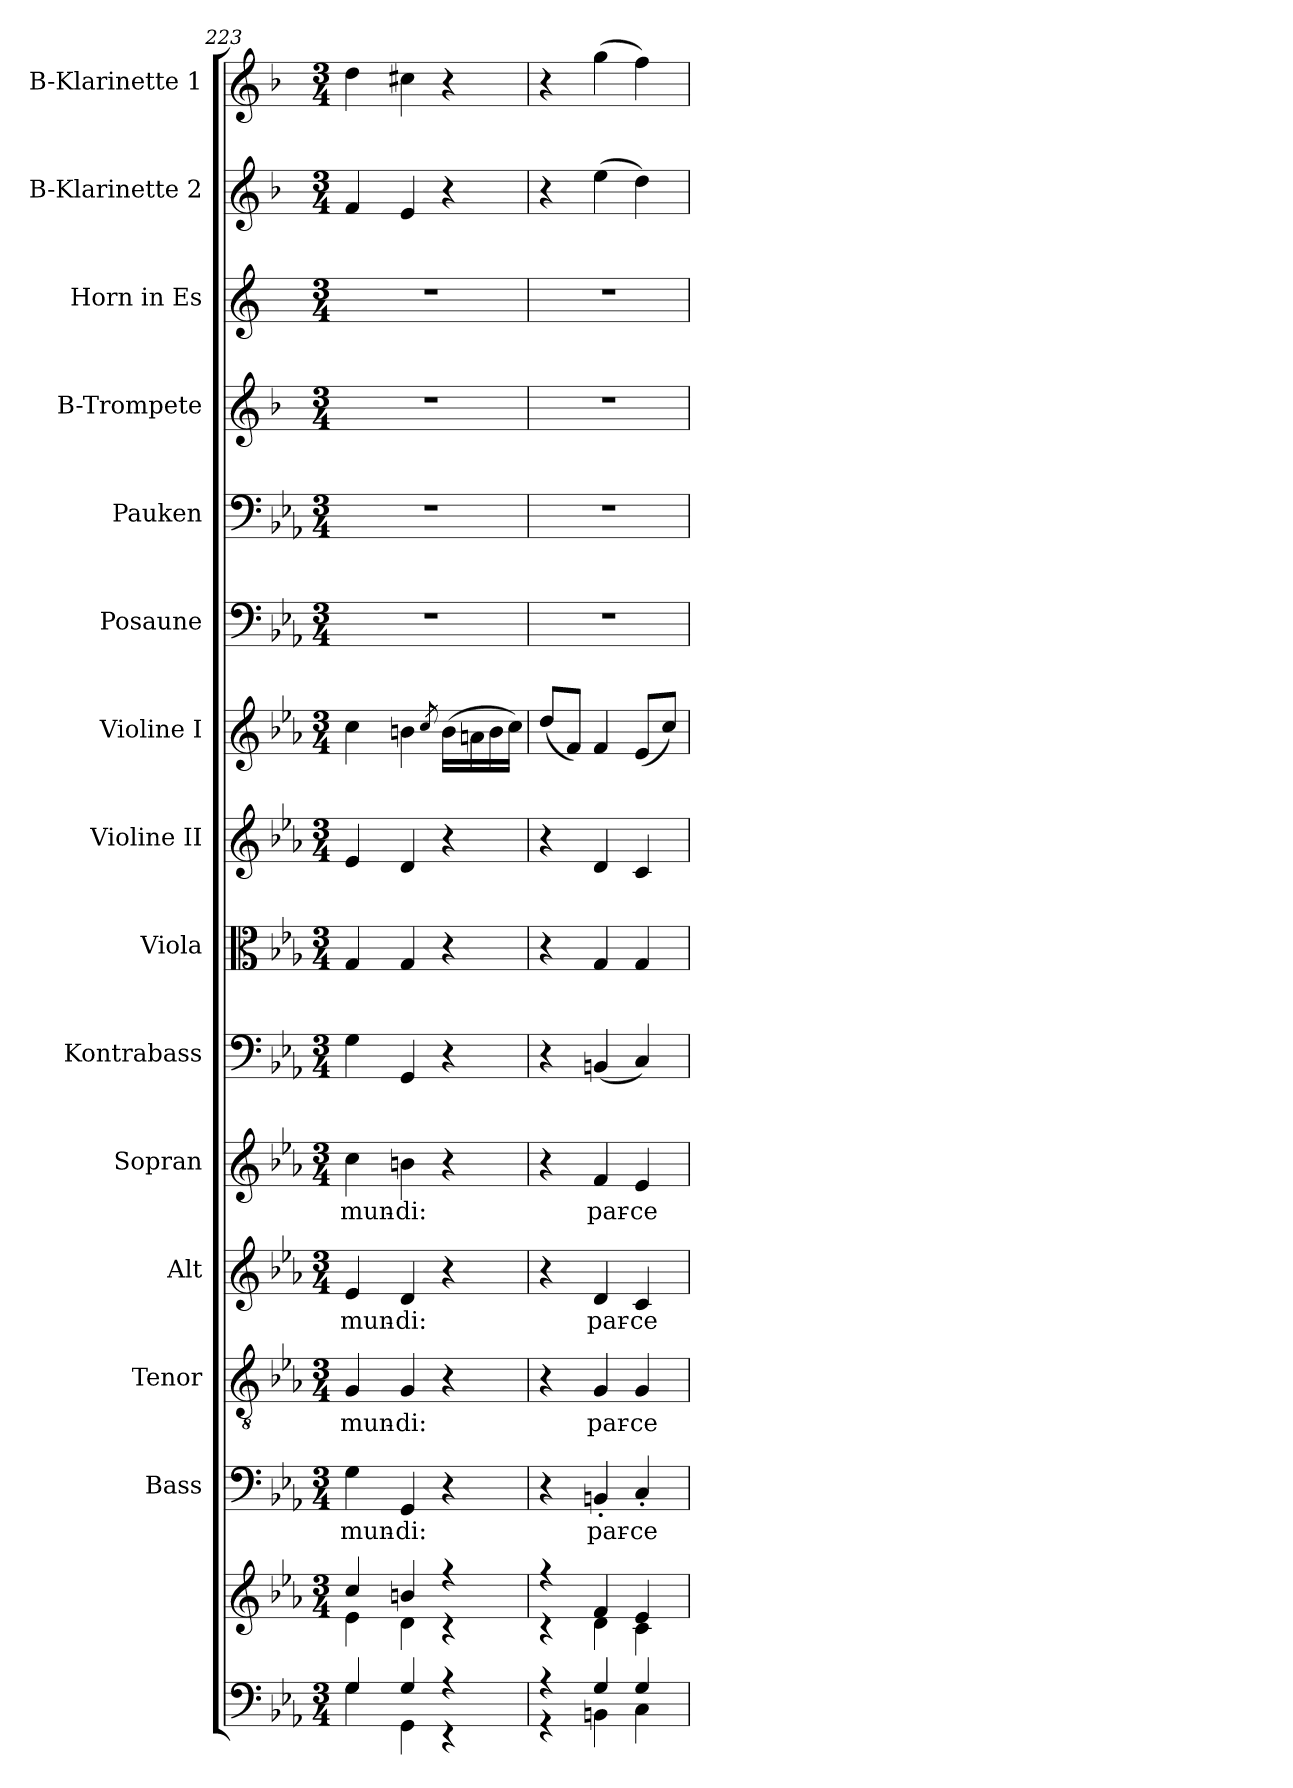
**kern	**kern	**kern	**text	**kern	**text	**kern	**text	**kern	**text	**kern	**kern	**kern	**kern	**kern	**kern	**kern	**kern	**kern	**kern
*part15	*part15	*part14	*part14	*part13	*part13	*part12	*part12	*part11	*part11	*part10	*part9	*part8	*part7	*part6	*part5	*part4	*part3	*part2	*part1
*staff16	*staff15	*staff14	*staff14	*staff13	*staff13	*staff12	*staff12	*staff11	*staff11	*staff10	*staff9	*staff8	*staff7	*staff6	*staff5	*staff4	*staff3	*staff2	*staff1
*	*	*I"Bass	*	*I"Tenor	*	*I"Alt	*	*I"Sopran	*	*I"Kontrabass	*I"Viola	*I"Violine II	*I"Violine I	*I"Posaune	*I"Pauken	*I"B-Trompete	*I"Horn in Es	*I"B-Klarinette 2	*I"B-Klarinette 1
*	*	*I'B.	*	*I'T.	*	*I'A.	*	*I'S.	*	*I'Kb.	*I'Vla.	*I'Vl. II	*I'Vl. I	*I'Pos.	*I'Pk.	*I'B Trp.	*	*I'B Kl. 2	*I'B Kl. 1
*clefF4	*clefG2	*clefF4	*	*clefGv2	*	*clefG2	*	*clefG2	*	*clefF4	*clefC3	*clefG2	*clefG2	*clefF4	*clefF4	*clefG2	*clefG2	*clefG2	*clefG2
*	*	*	*	*	*	*	*	*	*	*ITrd7c12	*	*	*	*	*	*ITrd1c2	*ITrd5c9	*ITrd1c2	*ITrd1c2
*k[b-e-a-]	*k[b-e-a-]	*k[b-e-a-]	*	*k[b-e-a-]	*	*k[b-e-a-]	*	*k[b-e-a-]	*	*k[b-e-a-]	*k[b-e-a-]	*k[b-e-a-]	*k[b-e-a-]	*k[b-e-a-]	*k[b-e-a-]	*k[b-e-a-]	*k[b-e-a-]	*k[b-e-a-]	*k[b-e-a-]
*E-:	*E-:	*E-:	*	*E-:	*	*E-:	*	*E-:	*	*E-:	*E-:	*E-:	*E-:	*E-:	*E-:	*E-:	*E-:	*E-:	*E-:
*M3/4	*M3/4	*M3/4	*	*M3/4	*	*M3/4	*	*M3/4	*	*M3/4	*M3/4	*M3/4	*M3/4	*M3/4	*M3/4	*M3/4	*M3/4	*M3/4	*M3/4
=223	=223	=223	=223	=223	=223	=223	=223	=223	=223	=223	=223	=223	=223	=223	=223	=223	=223	=223	=223
*^	*^	*	*	*	*	*	*	*	*	*	*	*	*	*	*	*	*	*	*
!	!	!	!	!	!LO:LY:b	!	!LO:LY:b	!	!LO:LY:b	!	!LO:LY:b	!	!	!	!	!	!	!	!	!	!
4G/	4G\	4cc/	4e-\	4G\	mun-	4G/	mun-	4e-/	mun-	4cc\	mun-	4GG\	4G/	4e-/	4cc\	2.r	2.r	2.r	2.r	4e-/	4cc\
!	!	!	!	!	!LO:LY:b	!	!LO:LY:b	!	!LO:LY:b	!	!LO:LY:b	!	!	!	!	!	!	!	!	!	!
4G/	4GG\	4bn/	4d\	4GG/	-di:	4G/	-di:	4d/	-di:	4bn\	-di:	4GGG/	4G/	4d/	4bn\	.	.	.	.	4d/	4bn\
.	.	.	.	.	.	.	.	.	.	.	.	.	.	.	8qcc/	.	.	.	.	.	.
4r	4r	4r	4r	4r	.	4r	.	4r	.	4r	.	4r	4r	4r	(>16b\LL	.	.	.	.	4r	4r
.	.	.	.	.	.	.	.	.	.	.	.	.	.	.	16an\	.	.	.	.	.	.
.	.	.	.	.	.	.	.	.	.	.	.	.	.	.	16b\	.	.	.	.	.	.
.	.	.	.	.	.	.	.	.	.	.	.	.	.	.	16cc\JJ)	.	.	.	.	.	.
=224	=224	=224	=224	=224	=224	=224	=224	=224	=224	=224	=224	=224	=224	=224	=224	=224	=224	=224	=224	=224	=224
4r	4r	4r	4r	4r	.	4r	.	4r	.	4r	.	4r	4r	4r	(<8dd/L	2.r	2.r	2.r	2.r	4r	4r
.	.	.	.	.	.	.	.	.	.	.	.	.	.	.	8f/J)	.	.	.	.	.	.
!	!	!	!	!	!LO:LY:b	!	!LO:LY:b	!	!LO:LY:b	!	!LO:LY:b	!	!	!	!	!	!	!	!	!	!
4G/	4BBn\	4f/	4d\	4BBn'</	par-	4G/	par-	4d/	par-	4f/	par-	(<4BBBn/	4G/	4d/	4f/	.	.	.	.	(>4dd\	(>4ff\
!	!	!	!	!	!LO:LY:b	!	!LO:LY:b	!	!LO:LY:b	!	!LO:LY:b	!	!	!	!	!	!	!	!	!	!
4G/	4C\	4e-/	4c\	4C'</	-ce	4G/	-ce	4c/	-ce	4e-/	-ce	4CC/)	4G/	4c/	(<8e-/L	.	.	.	.	4cc\)	4ee-\)
.	.	.	.	.	.	.	.	.	.	.	.	.	.	.	8cc/J)	.	.	.	.	.	.
*v	*v	*	*	*	*	*	*	*	*	*	*	*	*	*	*	*	*	*	*	*	*
*	*v	*v	*	*	*	*	*	*	*	*	*	*	*	*	*	*	*	*	*	*
=	=	=	=	=	=	=	=	=	=	=	=	=	=	=	=	=	=	=	=
*-	*-	*-	*-	*-	*-	*-	*-	*-	*-	*-	*-	*-	*-	*-	*-	*-	*-	*-	*-
